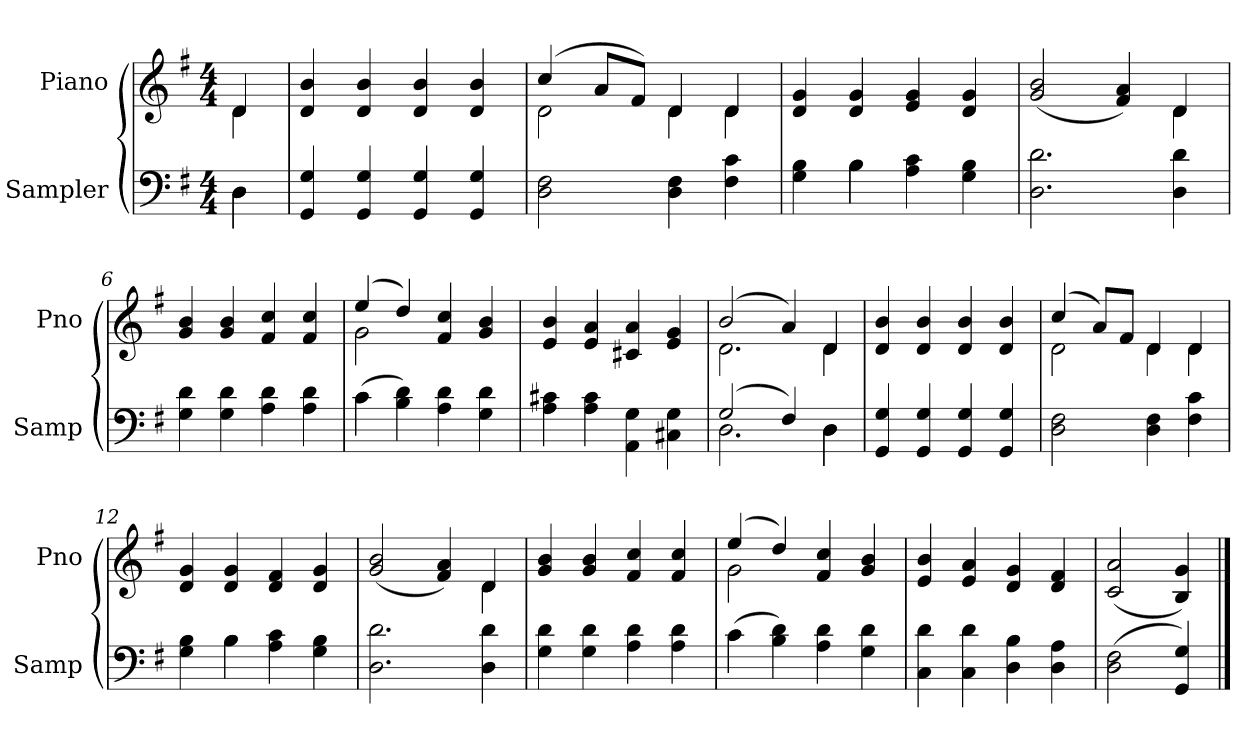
**kern	**kern
*part2	*part1
*staff2	*staff1
*I"Sampler	*I"Piano
*I'Samp	*I'Pno
*clefF4	*clefG2
*k[f#]	*k[f#]
*G:	*G:
*M4/4	*M4/4
=1	=1
*^	*^
4D\	4D	4d/	4d
*v	*v	*	*
*	*v	*v
=2	=2
4GG 4G	4d 4b
4GG 4G	4d 4b
4GG 4G	4d 4b
4GG 4G	4d 4b
=3	=3
*	*^
2D 2F#	(4cc/	2d
.	8a/L	.
.	8f#/J)	.
4D 4F#	4d/	4d
4F# 4c	4d/	4d
*	*v	*v
=4	=4
*^	*
4G 4B	4ryy	4d 4g
4B\	4B	4d 4g
4A 4c	2ryy	4e 4g
4G 4B	.	4d 4g
*v	*v	*
=5	=5
*	*^
2.D 2.d	(2g 2b	2.ryy
.	4f# 4a)	.
4D 4d	4d/	4d
*	*v	*v
=6	=6
4G 4d	4g 4b
4G 4d	4g 4b
4A 4d	4f# 4cc
4A 4d	4f# 4cc
=7	=7
*^	*^
(4c\	4c	(4ee/	2g
4B 4d)	2.ryy	4dd/)	.
4A 4d	.	4f# 4cc	2ryy
4G 4d	.	4g 4b	.
*v	*v	*	*
*	*v	*v
=8	=8
4A 4c#X	4e 4b
4A 4c#	4e 4a
4AA 4G	4c#X 4a
4C#X 4G	4e 4g
=9	=9
*^	*^
(2G/	2.D	(2b/	2.d
4F#/)	.	4a/)	.
4D\	4D	4d/	4d
*v	*v	*	*
*	*v	*v
=10	=10
4GG 4G	4d 4b
4GG 4G	4d 4b
4GG 4G	4d 4b
4GG 4G	4d 4b
=11	=11
*	*^
2D 2F#	(4cc/	2d
.	8a/L)	.
.	8f#/J	.
4D 4F#	4d/	4d
4F# 4c	4d/	4d
*	*v	*v
=12	=12
*^	*
4G 4B	4ryy	4d 4g
4B\	4B	4d 4g
4A 4c	2ryy	4d 4f#
4G 4B	.	4d 4g
*v	*v	*
=13	=13
*	*^
2.D 2.d	(2g 2b	2.ryy
.	4f# 4a)	.
4D 4d	4d/	4d
*	*v	*v
=14	=14
4G 4d	4g 4b
4G 4d	4g 4b
4A 4d	4f# 4cc
4A 4d	4f# 4cc
=15	=15
*^	*^
(4c\	4c	(4ee/	2g
4B 4d)	2.ryy	4dd/)	.
4A 4d	.	4f# 4cc	2ryy
4G 4d	.	4g 4b	.
*v	*v	*	*
*	*v	*v
=16	=16
4C 4d	4e 4b
4C 4d	4e 4a
4D 4B	4d 4g
4D 4A	4d 4f#
=17	=17
(2D 2F#	(2c 2a
4GG 4G)	4B 4g)
==	==
*-	*-
